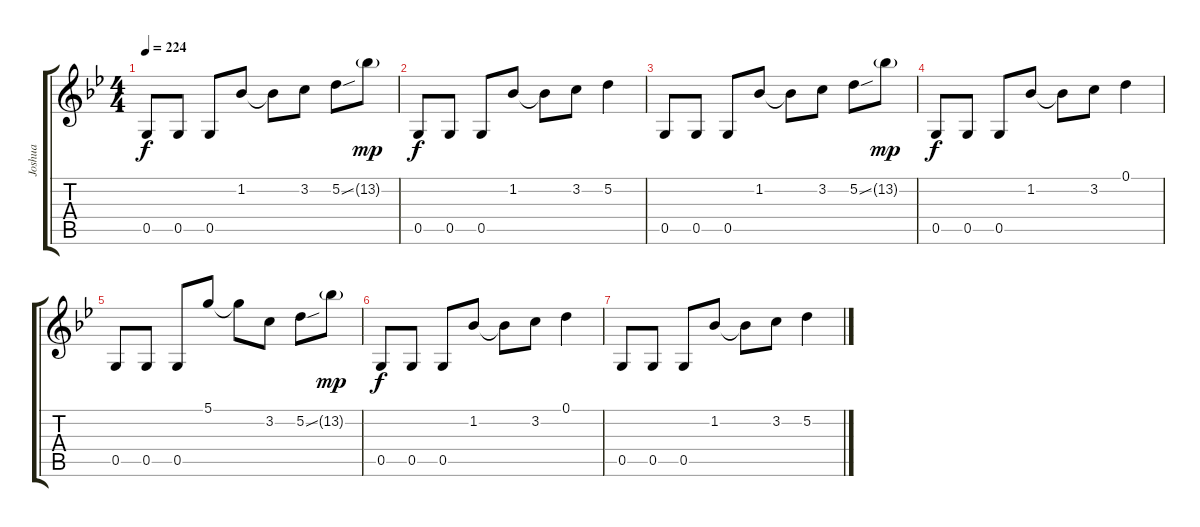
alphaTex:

\track ("Joshua" "Joshua") {instrument distortionguitar}
\staff {score tabs}
\tuning (D4 A3 F3 C3 G2 D2) {hide}
\ts (4 4)
\tempo 224
\clef g2
\ks gminor
0.5.8{dy f} 0.5.8 0.5.8 1.2.8 1.2{t}.8 3.2.8 5.2{sou}.8 13.2{g}.8{dy mp} |
0.5.8{dy f} 0.5.8 0.5.8 1.2.8 1.2{t}.8 3.2.8 5.2.4 |
0.5.8 0.5.8 0.5.8 1.2.8 1.2{t}.8 3.2.8 5.2{sou}.8 13.2{g}.8{dy mp} |
0.5.8{dy f} 0.5.8 0.5.8 1.2.8 1.2{t}.8 3.2.8 0.1.4 |
0.5.8 0.5.8 0.5.8 5.1.8 5.1{t}.8 3.2.8 5.2{sou}.8 13.2{g}.8{dy mp} |
0.5.8{dy f} 0.5.8 0.5.8 1.2.8 1.2{t}.8 3.2.8 0.1.4 |
0.5.8 0.5.8 0.5.8 1.2.8 1.2{t}.8 3.2.8 5.2.4
